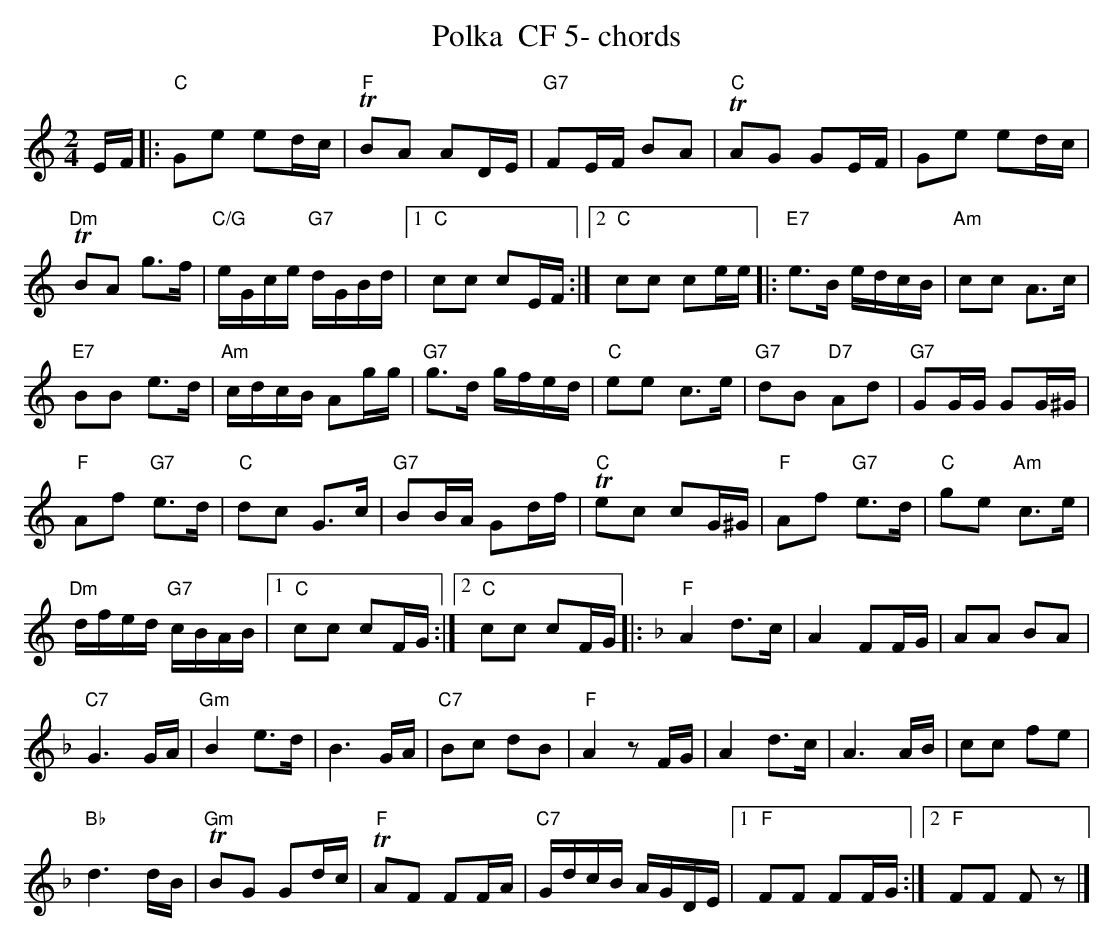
X:1
T:Polka  CF 5- chords
M:2/4
L:1/16
K:Cmaj%%MIDI gchordon
EF |: "C"G2e2 e2dc | "F"TB2A2 A2DE | "G7"F2EF B2A2 | "C"TA2G2 G2EF | G2e2 e2dc |
"Dm"TB2A2 g3f | "C/G"eGce "G7"dGBd |1 "C"c2c2 c2EF :|2 "C"c2c2 c2ee |: "E7"e3B edcB | "Am"c2c2 A3c |
"E7"B2B2 e3d | "Am"cdcB A2gg | "G7"g3d gfed | "C"e2e2 c3e | "G7"d2B2 "D7"A2d2 | "G7"G2GG G2G^G |
"F"A2f2 "G7"e3d | "C"d2c2 G3c | "G7"B2BA G2df | "C"Te2c2 c2G^G | "F"A2f2 "G7"e3d | "C"g2e2 "Am"c3e |
"Dm"dfed "G7"cBAB |1 "C"c2c2 c2FG :|2 "C"c2c2 c2FG |: [K:Fmaj] "F"A4d3c | A4 F2FG | A2A2 B2A2 |
"C7"G6GA | "Gm"B4 e3d | B6GA | "C7"B2c2 d2B2 | "F"A4z2FG | A4d3c | A6AB | c2c2 f2e2 |
"Bb"d6dB | "Gm"TB2G2 G2dc | "F"TA2F2 F2FA | "C7"GdcB AGDE |1 "F"F2F2 F2FG :|2 "F"F2F2 F2z2 |]
